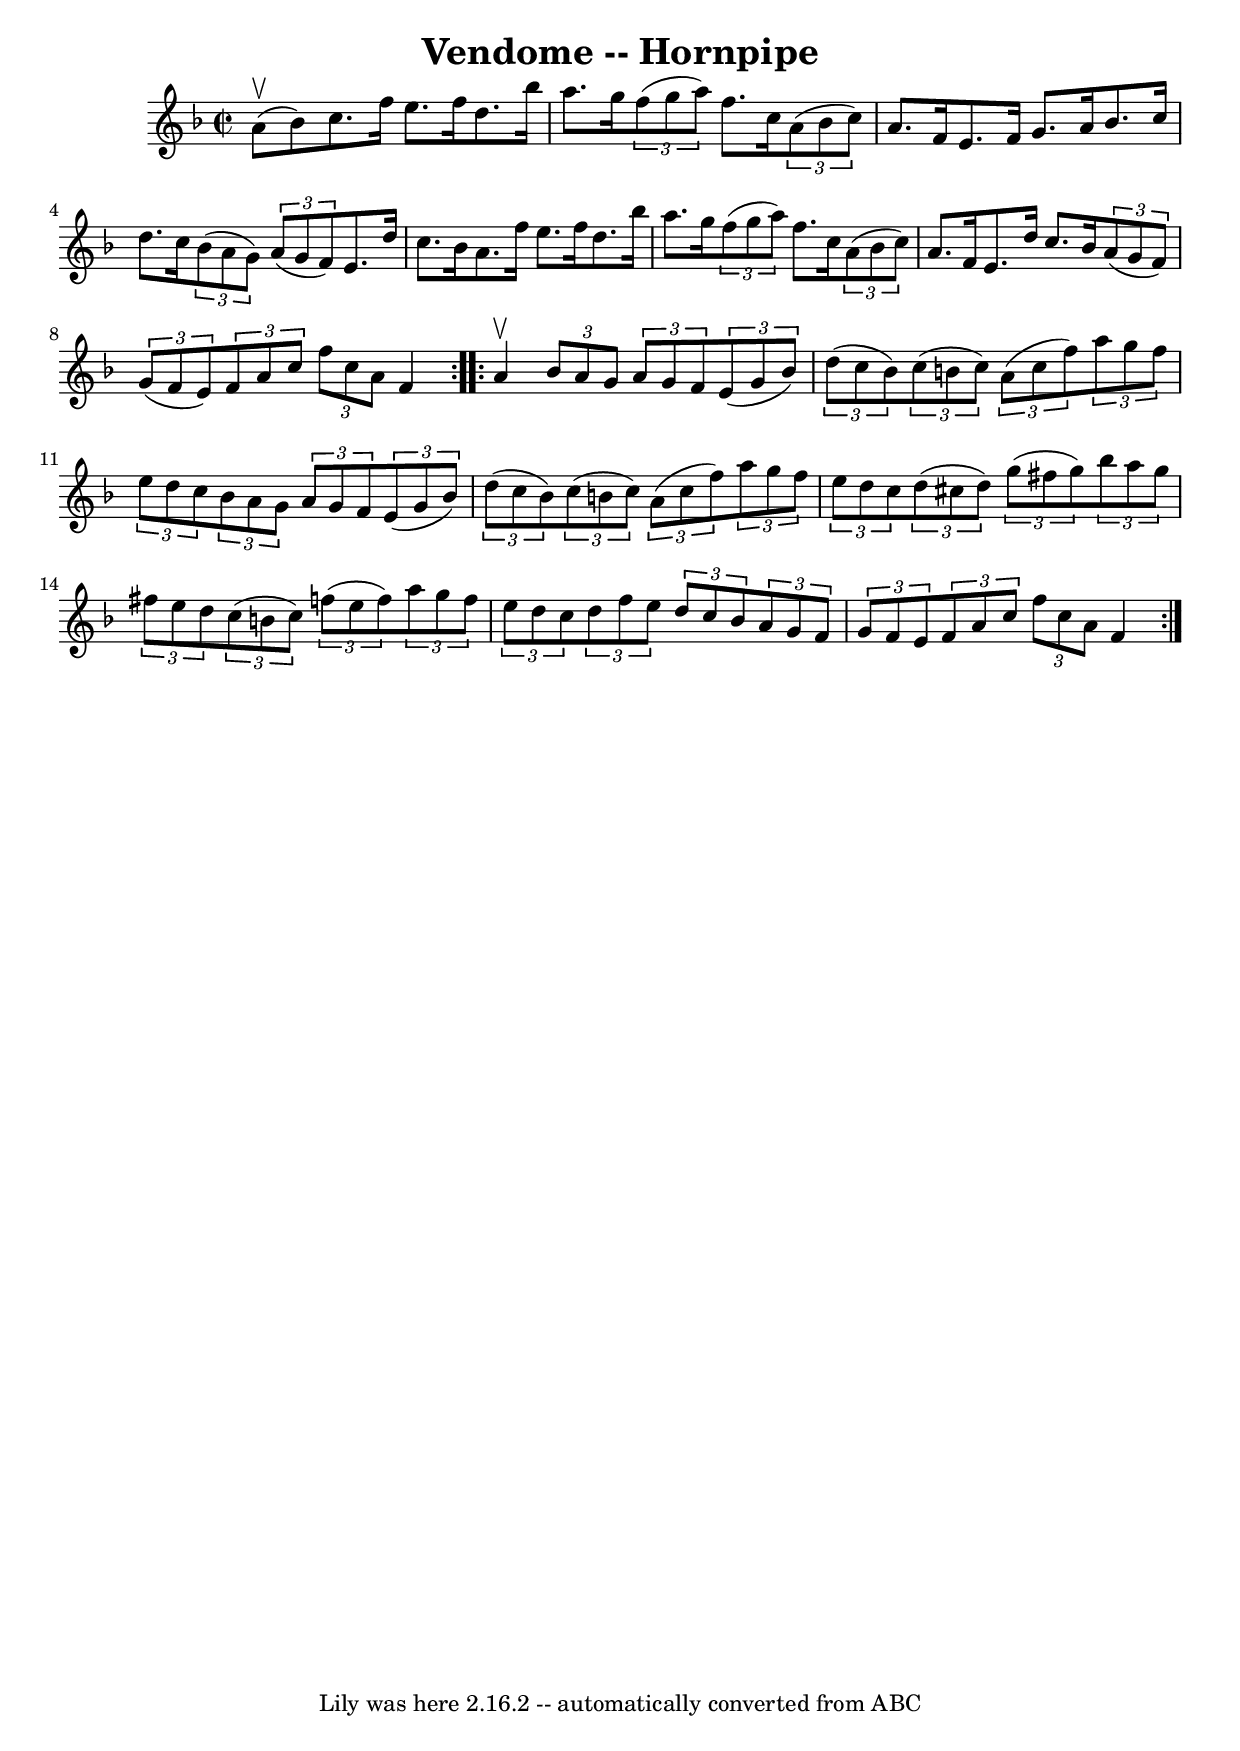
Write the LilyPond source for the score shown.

\version "2.16.2"
\include "Mammoth.ily"
\header {
  %% book = "Cole's 1000 Fiddle Tunes"
  crossRefNumber = "1"
  footnotes = ""
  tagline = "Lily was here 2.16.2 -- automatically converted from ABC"
  title = "Vendome -- Hornpipe"

}
voicedefault =  {



  \repeat volta 2 {

    \override Staff.TimeSignature #'style = #'C
    \time 2/2 
    \key f \major     a'8 (^\upbow bes'8)  |
    c''8. f''16      e''8. f''16 d''8. bes''16 a''8. g''16   |
    
    \times 2/3 { f''8 (g''8 a''8) 
	       } f''8. c''16    \times 2/3 {   
		 a'8 (bes'8 c''8)  	       } a'8. f'16   |
    e'8. f'16 g'8.        a'16 bes'8. c''16 d''8. c''16   |
    \times 2/3 { bes'8 (
		 a'8 g'8) 
	       }   \times 2/3 { a'8 (g'8 f'8) 
			      } e'8. d''16         c''8. bes'16   |
    a'8. f''16 e''8. f''16 d''8.         bes''16 a''8. g''16   |
    \times 2/3 { f''8 (g''8 a''8) 

	       } f''8. c''16    \times 2/3 { a'8 (bes'8 c''8)  					   } a'8. f'16   |
    e'8. d''16 c''8. bes'16    \times 2/3 { a'8 (g'8    
					    f'8) 
					  }   \times 2/3 { g'8 (f'8 e'8)  							 }  |
    \times 2/3 { f'8 
		 a'8 c''8  
	       }   \times 2/3 { f''8 c''8 a'8  
			      } f'4  
  }     

  \repeat volta 2 {     a'4^\upbow  |
    \times 2/3 { bes'8 a'8 g'8  
	       }  
    \times 2/3 { a'8 g'8 f'8  
	       }   \times 2/3 { e'8 (g'8 bes'8) 

			      }   \times 2/3 { d''8 (c''8 bes'8)  					     }  |
    \times 2/3 { c''8 
		 (b'8 c''8) 
	       }   \times 2/3 { a'8 (c''8 f''8) 
			      }   
    \times 2/3 { a''8 g''8 f''8  
	       }   \times 2/3 { e''8 d''8 c''8   			      }   |
    \times 2/3 { bes'8 a'8 g'8  
	       }   \times 2/3 { a'8 g'8  
				f'8  
			      }   \times 2/3 { e'8 (g'8 bes'8) 
					     }   \times 2/3 { d''8 (
							      c''8 bes'8)  							    }  |
    \times 2/3 { c''8 (b'8 c''8) 
	       }   
    \times 2/3 { a'8 (c''8 f''8) 
	       }   \times 2/3 { a''8 g''8 f''8 
				
			      }   \times 2/3 { e''8 d''8 c''8   					     }  |
    \times 2/3 { d''8 (
		 cis''8 d''8) 
	       }   \times 2/3 { g''8 (fis''8 g''8) 
			      }   
    \times 2/3 { bes''8 a''8 g''8  
	       }   \times 2/3 { fis''8 e''8    
				d''8   			      }  |
    \times 2/3 { c''8 (b'8 c''8) 
	       }   \times 2/3 {   
		 f''8 (e''8 f''8) 
	       }   \times 2/3 { a''8 g''8 f''8  
			      }   
    \times 2/3 { e''8 d''8 c''8   	       }  |
    \times 2/3 { d''8 f''8 
		 e''8  
	       }   \times 2/3 { d''8 c''8 bes'8  
			      }   \times 2/3 { a'8    
					       g'8 f'8  
					     }   \times 2/3 { g'8 f'8 e'8   							    }  |
    \times 2/3 { f'8 
		 a'8 c''8  
	       }   \times 2/3 { f''8 c''8 a'8  
			      } f'4  
  }   

}

\score{
  <<

    \context Staff="default"
    {
      \voicedefault 
      
    }

  >>
  \layout {
    
  }
  \midi {
  }

}
